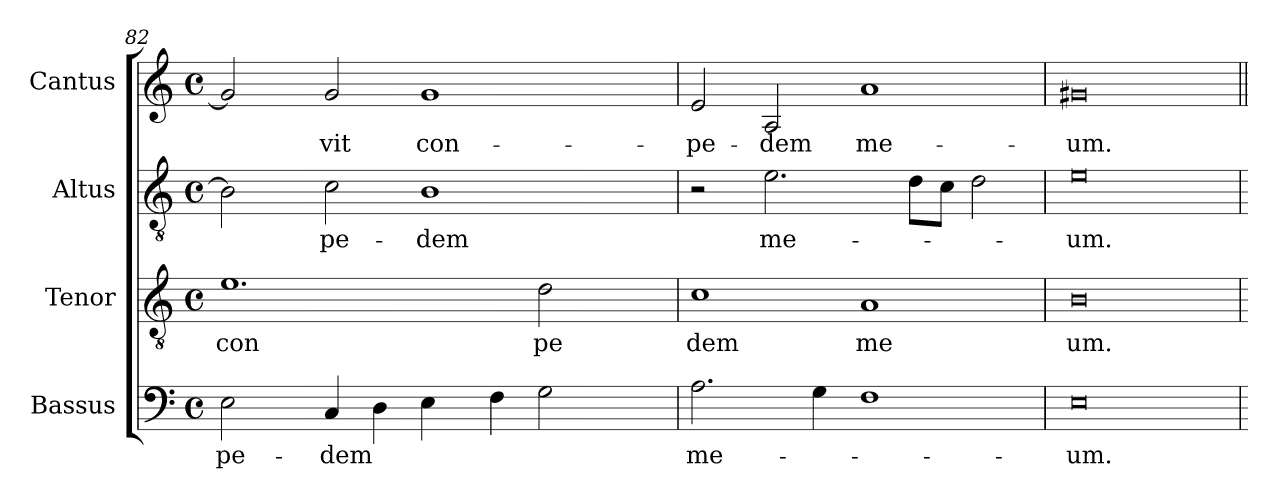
**kern	**text	**kern	**text	**kern	**text	**kern	**text
*part4	*part4	*part3	*part3	*part2	*part2	*part1	*part1
*staff4	*staff4	*staff3	*staff3	*staff2	*staff2	*staff1	*staff1
*I"Bassus	*	*I"Tenor	*	*I"Altus	*	*I"Cantus	*
!!LO:LB:g=z
*clefF4	*	*clefGv2	*	*clefGv2	*	*clefG2	*
*M4/4	*	*M4/4	*	*M4/4	*	*M4/4	*
*met(c)	*	*met(c)	*	*met(c)	*	*met(c)	*
=82	=82	=82	=82	=82	=82	=82	=82
!	!LO:LY:b:cj	!	!LO:LY:b:cj	!	!	!	!
*	*	*	*	*^	*	*	*
*	*	*	*	*	*^	*	*	*
2E\	-pe-	1.e	con	2B\]	16ryy	16.ryy	.	2g/]	.
.	.	.	.	.	64ryy	.	.	.	.
.	.	.	.	.	1ryy	.	.	.	.
.	.	.	.	.	.	1ryy	.	.	.
!	!LO:LY:b	!	!	!	!	!	!LO:LY:b:cj	!	!LO:LY:b:cj
4C/	-dem	.	.	2c\	.	.	pe-	2g/	-vit
4D\	.	.	.	.	.	.	.	.	.
!	!	!	!	!	!	!	!LO:LY:b:cj	!	!LO:LY:b:cj
4E\	.	.	.	1B	.	.	-dem	1g	con-
.	.	.	.	.	2ryy	.	.	.	.
.	.	.	.	.	.	2ryy	.	.	.
4F\	.	.	.	.	.	.	.	.	.
!	!	!	!LO:LY:b:cj	!	!	!	!	!	!
2G\	.	2d\	pe	.	.	.	.	.	.
.	.	.	.	.	4ryy	.	.	.	.
.	.	.	.	.	.	4ryy	.	.	.
.	.	.	.	.	8ryy	.	.	.	.
.	.	.	.	.	.	8ryy	.	.	.
.	.	.	.	.	32.ryy	.	.	.	.
.	.	.	.	.	.	32ryy	.	.	.
=83	=83	=83	=83	=83	=83	=83	=83	=83	=83
!	!LO:LY:b	!	!LO:LY:b:cj	!	!	!	!	!	!LO:LY:b:cj
*	*	*	*	*v	*v	*v	*	*	*
2.A\	me-	1c	dem	2r	.	2e/	-pe-
!	!	!	!	!	!LO:LY:b	!	!LO:LY:b:cj
.	.	.	.	2.e\	me-	2A/	-dem
4G\	.	.	.	.	.	.	.
!	!	!	!LO:LY:b:cj	!	!	!	!LO:LY:b:cj
1F	.	1A	me	.	.	1a	me-
.	.	.	.	8d\L	.	.	.
.	.	.	.	8c\J	.	.	.
.	.	.	.	2d\	.	.	.
=84	=84	=84	=84	=84	=84	=84	=84
!	!LO:LY:b:cj	!	!LO:LY:b:cj	!	!LO:LY:b:cj	!	!LO:LY:b:cj
0E	-um.	0B	um.	0e	-um.	0g#X	-um.
=	=||	=	=||	=	=||	=||	=||
*-	*-	*-	*-	*-	*-	*-	*-
